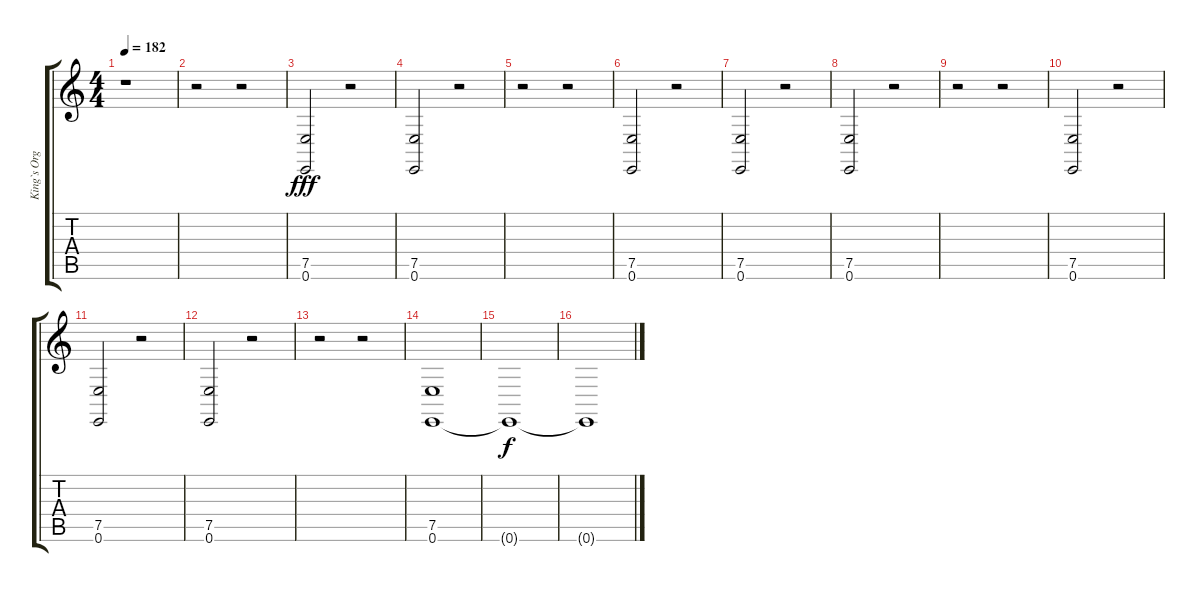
\track ("King`s Organ" "King`s Org") {instrument harpsichord}
\staff {score tabs}
\tuning (E4 B3 G3 D3 A2 E2) {hide}
\ts (4 4)
\tempo 182
\clef g2
\ks c
r.1{dy fff instrument harpsichord} |
r.2 r.2 |
(7.5 0.6).2 r.2 |
(7.5 0.6).2 r.2 |
r.2 r.2 |
(7.5 0.6).2 r.2 |
(7.5 0.6).2 r.2 |
(7.5 0.6).2 r.2 |
r.2 r.2 |
(7.5 0.6).2 r.2 |
(7.5 0.6).2 r.2 |
(7.5 0.6).2 r.2 |
r.2 r.2 |
(7.5 0.6).1 |
0.6{t}.1{dy f} |
0.6{t}.1
